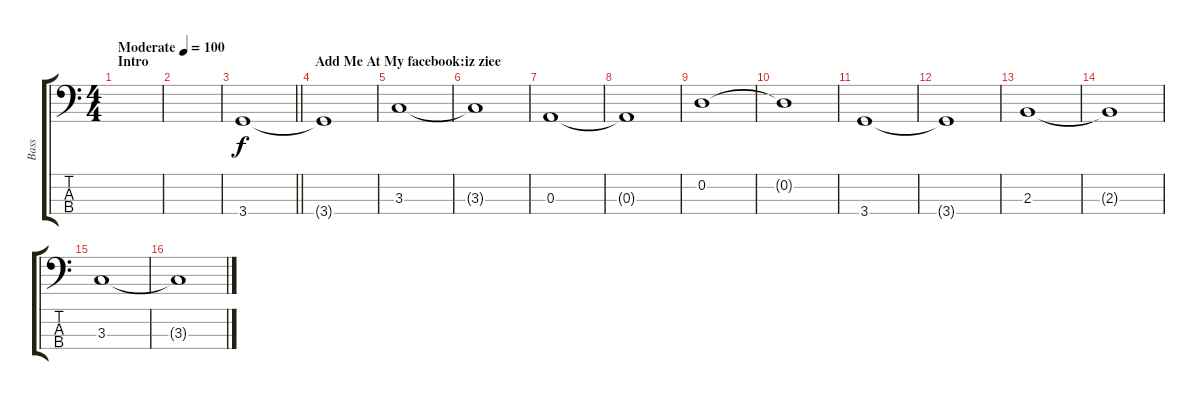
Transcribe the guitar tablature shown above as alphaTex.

\track ("Bass" "Bass") {instrument electricbassfinger}
\staff {score tabs}
\tuning (G2 D2 A1 E1) {hide}
\ts (4 4)
\section ("" "Intro")
\tempo (100 "Moderate")
\tempo 130
\tempo (100 "Moderate")
\clef f4
\ks c
|
|
\barLineRight lightlight
3.4.1 |
\section ("" "Add Me At My facebook:iz ziee")
3.4{t}.1 |
3.3.1 |
3.3{t}.1 |
0.3.1 |
0.3{t}.1 |
0.2.1 |
0.2{t}.1 |
3.4.1 |
3.4{t}.1 |
2.3.1 |
2.3{t}.1 |
3.3.1 |
3.3{t}.1
